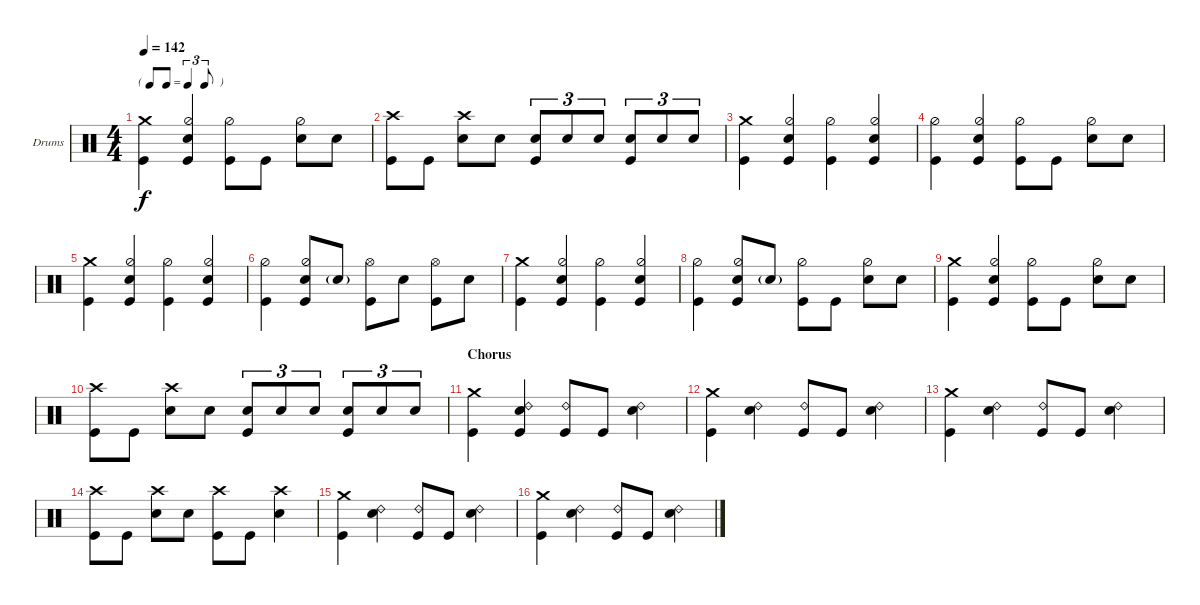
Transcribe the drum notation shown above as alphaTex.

\defaultSystemsLayout 4
\bracketExtendMode groupsimilarinstruments
\firstSystemTrackNameOrientation horizontal
\otherSystemsTrackNameOrientation horizontal
\track ("Drums (Tre Cool)" "Drums") {instrument percussion}
\staff {score}
\articulation defaults
\ts (4 4)
\tf triplet8th
\tempo 142
\clef neutral
\scale
0.333333
\ks c
("Kick (hit)" "Crash medium (hit)").4{dy f} ("Kick (hit)" "Hi-Hat (half)" "Snare (hit) 2").4 ("Kick (hit)" "Hi-Hat (half)").8 "Kick (hit)".8 ("Hi-Hat (half)" "Snare (hit) 2").8 "Snare (hit) 2".8 |
\scale
0.333333 ("Kick (hit)" "Crash high (hit)").8 "Kick (hit)".8 ("Snare (hit) 2" "Crash high (hit)").8 "Snare (hit) 2".8 ("Snare (hit) 2" "Kick (hit)").8{tu (3 2)} "Snare (hit) 2".8{tu (3 2)} "Snare (hit) 2".8{tu (3 2)} ("Snare (hit) 2" "Kick (hit)").8{tu (3 2)} "Snare (hit) 2".8{tu (3 2)} "Snare (hit) 2".8{tu (3 2)} |
\scale
0.333333 ("Kick (hit)" "Crash medium (hit)").4 ("Kick (hit)" "Hi-Hat (half)" "Snare (hit) 2").4 ("Kick (hit)" "Hi-Hat (half)").4 ("Kick (hit)" "Hi-Hat (half)" "Snare (hit) 2").4 |
\scale
0.333333 ("Kick (hit)" "Hi-Hat (half)").4 ("Kick (hit)" "Hi-Hat (half)" "Snare (hit) 2").4 ("Kick (hit)" "Hi-Hat (half)").8 "Kick (hit)".8 ("Hi-Hat (half)" "Snare (hit) 2").8 "Snare (hit) 2".8 |
\scale
0.333333 ("Kick (hit)" "Crash medium (hit)").4 ("Kick (hit)" "Hi-Hat (half)" "Snare (hit) 2").4 ("Kick (hit)" "Hi-Hat (half)").4 ("Kick (hit)" "Hi-Hat (half)" "Snare (hit) 2").4 |
\scale
0.333333 ("Kick (hit)" "Hi-Hat (half)").4 ("Kick (hit)" "Hi-Hat (half)" "Snare (hit) 2").8 "Snare (hit) 2"{g}.8 ("Kick (hit)" "Hi-Hat (open)").8 "Snare (hit) 2".8 ("Hi-Hat (open)" "Kick (hit)").8 "Snare (hit) 2".8 |
\scale
0.333333 ("Kick (hit)" "Crash medium (hit)").4 ("Kick (hit)" "Hi-Hat (half)" "Snare (hit) 2").4 ("Kick (hit)" "Hi-Hat (half)").4 ("Kick (hit)" "Hi-Hat (half)" "Snare (hit) 2").4 |
\scale
0.333333 ("Kick (hit)" "Hi-Hat (half)").4 ("Kick (hit)" "Hi-Hat (half)" "Snare (hit) 2").8 "Snare (hit) 2"{g}.8 ("Kick (hit)" "Hi-Hat (half)").8 "Kick (hit)".8 ("Hi-Hat (half)" "Snare (hit) 2").8 "Snare (hit) 2".8 |
\scale
0.333333 ("Kick (hit)" "Crash medium (hit)").4 ("Kick (hit)" "Hi-Hat (half)" "Snare (hit) 2").4 ("Kick (hit)" "Hi-Hat (half)").8 "Kick (hit)".8 ("Hi-Hat (half)" "Snare (hit) 2").8 "Snare (hit) 2".8 |
\scale
0.333333 ("Kick (hit)" "Crash high (hit)").8 "Kick (hit)".8 ("Snare (hit) 2" "Crash high (hit)").8 "Snare (hit) 2".8 ("Snare (hit) 2" "Kick (hit)").8{tu (3 2)} "Snare (hit) 2".8{tu (3 2)} "Snare (hit) 2".8{tu (3 2)} ("Snare (hit) 2" "Kick (hit)").8{tu (3 2)} "Snare (hit) 2".8{tu (3 2)} "Snare (hit) 2".8{tu (3 2)} |
\section ("" "Chorus")
\scale
0.333333 ("Kick (hit)" "Crash medium (hit)").4 ("Kick (hit)" "Ride (bell) 2" "Snare (hit) 2").4 ("Kick (hit)" "Ride (bell) 2").8 "Kick (hit)".8 ("Ride (bell) 2" "Snare (hit) 2").4 |
\scale
0.333333 ("Kick (hit)" "Crash medium (hit)").4 ("Ride (bell) 2" "Snare (hit) 2").4 ("Kick (hit)" "Ride (bell) 2").8 "Kick (hit)".8 ("Ride (bell) 2" "Snare (hit) 2").4 |
\scale
0.333333 ("Kick (hit)" "Crash medium (hit)").4 ("Ride (bell) 2" "Snare (hit) 2").4 ("Kick (hit)" "Ride (bell) 2").8 "Kick (hit)".8 ("Ride (bell) 2" "Snare (hit) 2").4 |
\scale
0.333333 ("Kick (hit)" "Crash high (hit)").8 "Kick (hit)".8 ("Snare (hit) 2" "Crash high (hit)").8 "Snare (hit) 2".8 ("Kick (hit)" "Crash high (hit)").8 "Kick (hit)".8 ("Snare (hit) 2" "Crash high (hit)").4 |
\scale
0.333333 ("Kick (hit)" "Crash medium (hit)").4 ("Ride (bell) 2" "Snare (hit) 2").4 ("Kick (hit)" "Ride (bell) 2").8 "Kick (hit)".8 ("Ride (bell) 2" "Snare (hit) 2").4 |
\scale
0.333333 ("Kick (hit)" "Crash medium (hit)").4 ("Ride (bell) 2" "Snare (hit) 2").4 ("Kick (hit)" "Ride (bell) 2").8 "Kick (hit)".8 ("Ride (bell) 2" "Snare (hit) 2").4
